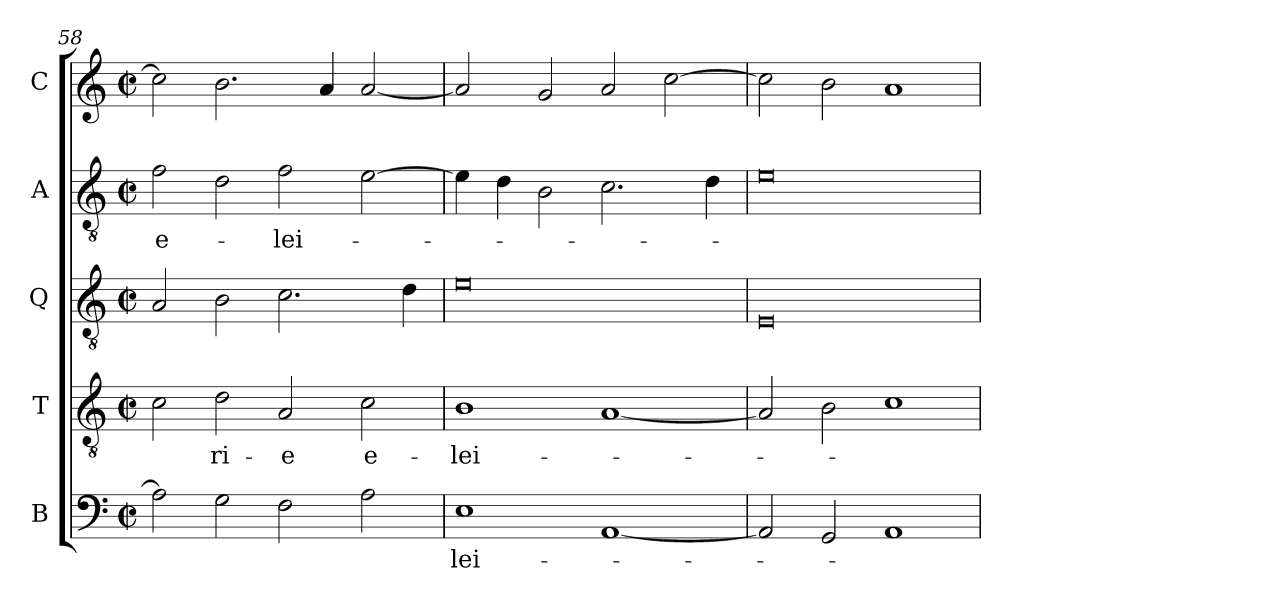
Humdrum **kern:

**kern	**text	**kern	**text	**kern	**kern	**text	**kern
*part5	*part5	*part4	*part4	*part3	*part2	*part2	*part1
*staff5	*staff5	*staff4	*staff4	*staff3	*staff2	*staff2	*staff1
*I"B	*	*I"T	*	*I"Q	*I"A	*	*I"C
*I'B	*	*I'T	*	*I'Q	*I'A	*	*I'C
*clefF4	*	*clefGv2	*	*clefGv2	*clefGv2	*	*clefG2
*M2/2	*	*M2/2	*	*M2/2	*M2/2	*	*M2/2
*met(c|)	*	*met(c|)	*	*met(c|)	*met(c|)	*	*met(c|)
=58	=58	=58	=58	=58	=58	=58	=58
!	!	!	!	!	!	!LO:LY:b:cj	!
2A\]	.	2c\	.	2A/	2f\	e-	2cc\]
!	!	!	!LO:LY:b:cj	!	!	!	!
2G\	.	2d\	-ri-	2B\	2d\	.	2.b\
!	!	!	!LO:LY:b:cj	!	!	!LO:LY:b:cj	!
2F\	.	2A/	-e	2.c\	2f\	-lei-	.
.	.	.	.	.	.	.	4a/
!	!	!	!LO:LY:b:cj	!	!	!	!
2A\	.	2c\	e-	.	[>2e\	.	[<2a/
.	.	.	.	4d\	.	.	.
=59	=59	=59	=59	=59	=59	=59	=59
!	!LO:LY:b:cj	!	!LO:LY:b:cj	!	!	!	!
1E	-lei-	1B	-lei-	0e	4e\]	.	2a/]
.	.	.	.	.	4d\	.	.
.	.	.	.	.	2B\	.	2g/
[<1AA	.	[<1A	.	.	2.c\	.	2a/
.	.	.	.	.	.	.	[>2cc\
.	.	.	.	.	4d\	.	.
=60	=60	=60	=60	=60	=60	=60	=60
2AA/]	.	2A/]	.	0E	0e	.	2cc\]
2GG/	.	2B\	.	.	.	.	2b\
1AA	.	1c	.	.	.	.	1a
=	=	=	=	=	=	=	=
*-	*-	*-	*-	*-	*-	*-	*-
